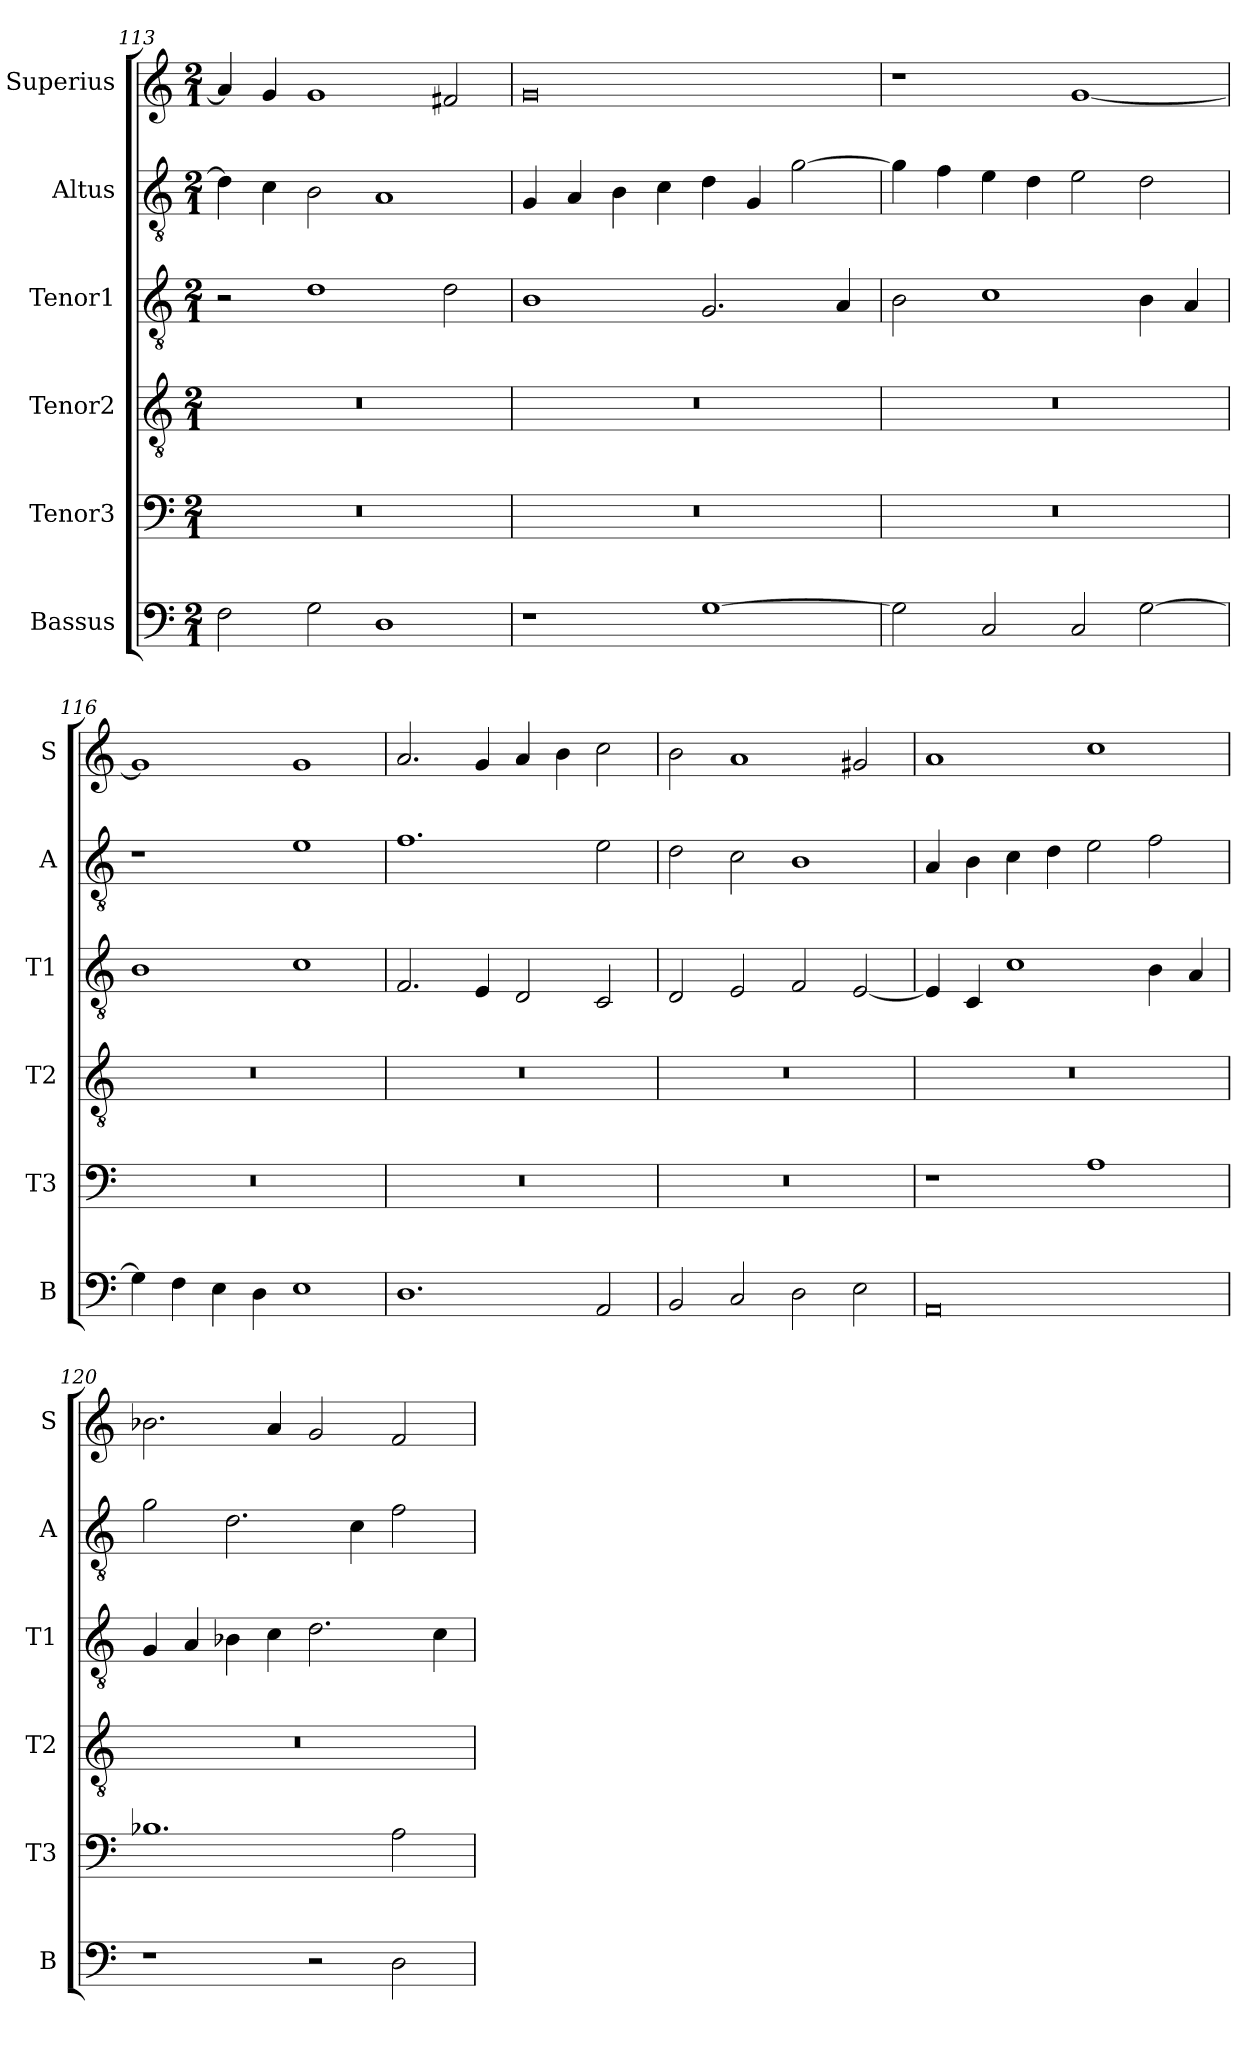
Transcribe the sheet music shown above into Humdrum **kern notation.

**kern	**kern	**kern	**kern	**kern	**kern
*part6	*part5	*part4	*part3	*part2	*part1
*staff6	*staff5	*staff4	*staff3	*staff2	*staff1
*I"Bassus	*I"Tenor3	*I"Tenor2	*I"Tenor1	*I"Altus	*I"Superius
*I'B	*I'T3	*I'T2	*I'T1	*I'A	*I'S
*clefF4	*clefF4	*clefGv2	*clefGv2	*clefGv2	*clefG2
*k[]	*k[]	*k[]	*k[]	*k[]	*k[]
*M2/1	*M2/1	*M2/1	*M2/1	*M2/1	*M2/1
=113	=113	=113	=113	=113	=113
2F\	0r	0r	2r	4d\]	4a/]
.	.	.	.	4c\	4g/
2G\	.	.	1d	2B\	1g
1D	.	.	.	1A	.
.	.	.	2d\	.	2f#X/
=114	=114	=114	=114	=114	=114
1r	0r	0r	1B	4G/	0g
.	.	.	.	4A/	.
.	.	.	.	4B\	.
.	.	.	.	4c\	.
[1G	.	.	2.G/	4d\	.
.	.	.	.	4G/	.
.	.	.	.	[2g\	.
.	.	.	4A/	.	.
=115	=115	=115	=115	=115	=115
2G\]	0r	0r	2B\	4g\]	1r
.	.	.	.	4f\	.
2C/	.	.	1c	4e\	.
.	.	.	.	4d\	.
2C/	.	.	.	2e\	[1g
[2G\	.	.	4B\	2d\	.
.	.	.	4A/	.	.
=116	=116	=116	=116	=116	=116
4G\]	0r	0r	1B	1r	1g]
4F\	.	.	.	.	.
4E\	.	.	.	.	.
4D\	.	.	.	.	.
1E	.	.	1c	1e	1g
=117	=117	=117	=117	=117	=117
1.D	0r	0r	2.F/	1.f	2.a/
.	.	.	4E/	.	4g/
.	.	.	2D/	.	4a/
.	.	.	.	.	4b\
2AA/	.	.	2C/	2e\	2cc\
=118	=118	=118	=118	=118	=118
2BB/	0r	0r	2D/	2d\	2b\
2C/	.	.	2E/	2c\	1a
2D\	.	.	2F/	1B	.
2E\	.	.	[2E/	.	2g#X/
=119	=119	=119	=119	=119	=119
0AA	1r	0r	4E/]	4A/	1a
.	.	.	4C/	4B\	.
.	.	.	1c	4c\	.
.	.	.	.	4d\	.
.	1A	.	.	2e\	1cc
.	.	.	4B\	2f\	.
.	.	.	4A/	.	.
=120	=120	=120	=120	=120	=120
1r	1.B-X	0r	4G/	2g\	2.b-X\
.	.	.	4A/	.	.
.	.	.	4B-X\	2.d\	.
.	.	.	4c\	.	4a/
2r	.	.	2.d\	.	2g/
.	.	.	.	4c\	.
2D\	2A\	.	.	2f\	2f/
.	.	.	4c\	.	.
=	=	=	=	=	=
*-	*-	*-	*-	*-	*-
